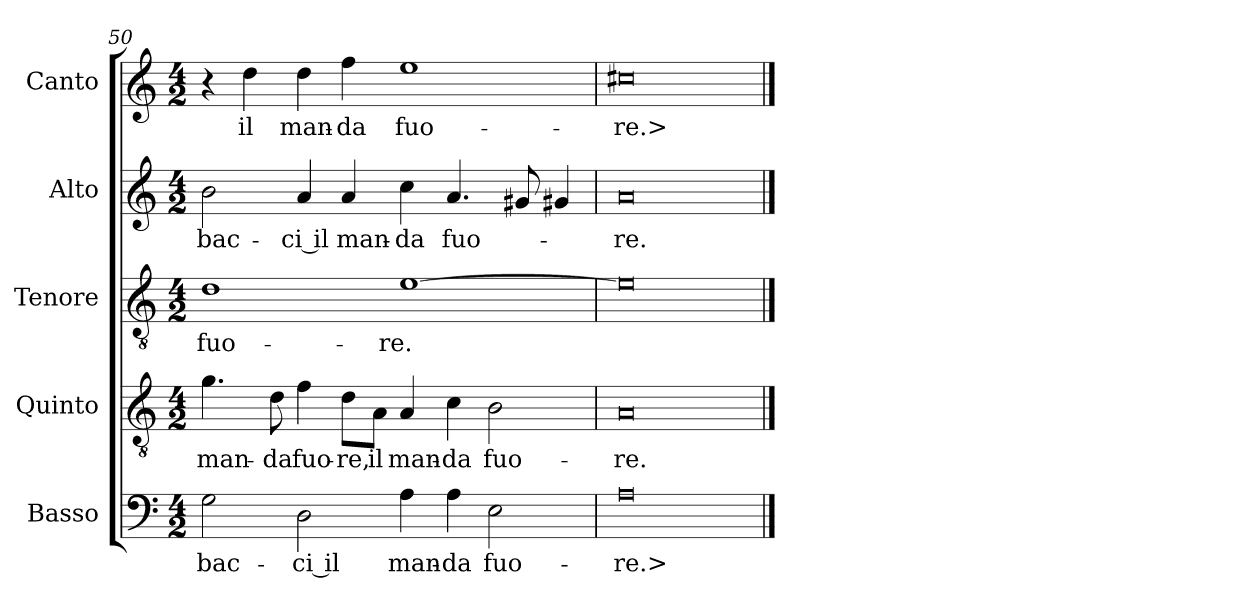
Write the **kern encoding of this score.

**kern	**text	**kern	**text	**kern	**text	**kern	**text	**kern	**text
*part5	*part5	*part4	*part4	*part3	*part3	*part2	*part2	*part1	*part1
*staff5	*staff5	*staff4	*staff4	*staff3	*staff3	*staff2	*staff2	*staff1	*staff1
*I"Basso	*	*I"Quinto	*	*I"Tenore	*	*I"Alto	*	*I"Canto	*
*I'B	*	*I'Q	*	*I'T	*	*I'A	*	*I'C	*
*clefF4	*	*clefGv2	*	*clefGv2	*	*clefG2	*	*clefG2	*
*k[]	*	*k[]	*	*k[]	*	*k[]	*	*k[]	*
*C:	*	*C:	*	*C:	*	*C:	*	*C:	*
*M4/2	*	*M4/2	*	*M4/2	*	*M4/2	*	*M4/2	*
=50	=50	=50	=50	=50	=50	=50	=50	=50	=50
2G	bac-	4.g	man-	1d	fuo-	2b	bac-	4r	.
.	.	.	.	.	.	.	.	4dd	il
.	.	8d	-da	.	.	.	.	.	.
2D	-ci il	4f	fuo-	.	.	4a	-ci il	4dd	man-
.	.	8d\L	-re,	.	.	4a	man-	4ff	-da
.	.	8A\J	il	.	.	.	.	.	.
4A	man-	4A	man-	[1e	-re.	4cc	-da	1ee	fuo-
4A	-da	4c	-da	.	.	4.a	fuo-	.	.
2E	fuo-	2B	fuo-	.	.	.	.	.	.
.	.	.	.	.	.	8g#X	.	.	.
.	.	.	.	.	.	4g#X	.	.	.
=51	=51	=51	=51	=51	=51	=51	=51	=51	=51
0A	-re.>	0A	-re.	0e]	.	0a	-re.	0cc#X	-re.>
==	==	==	==	==	==	==	==	==	==
*-	*-	*-	*-	*-	*-	*-	*-	*-	*-
